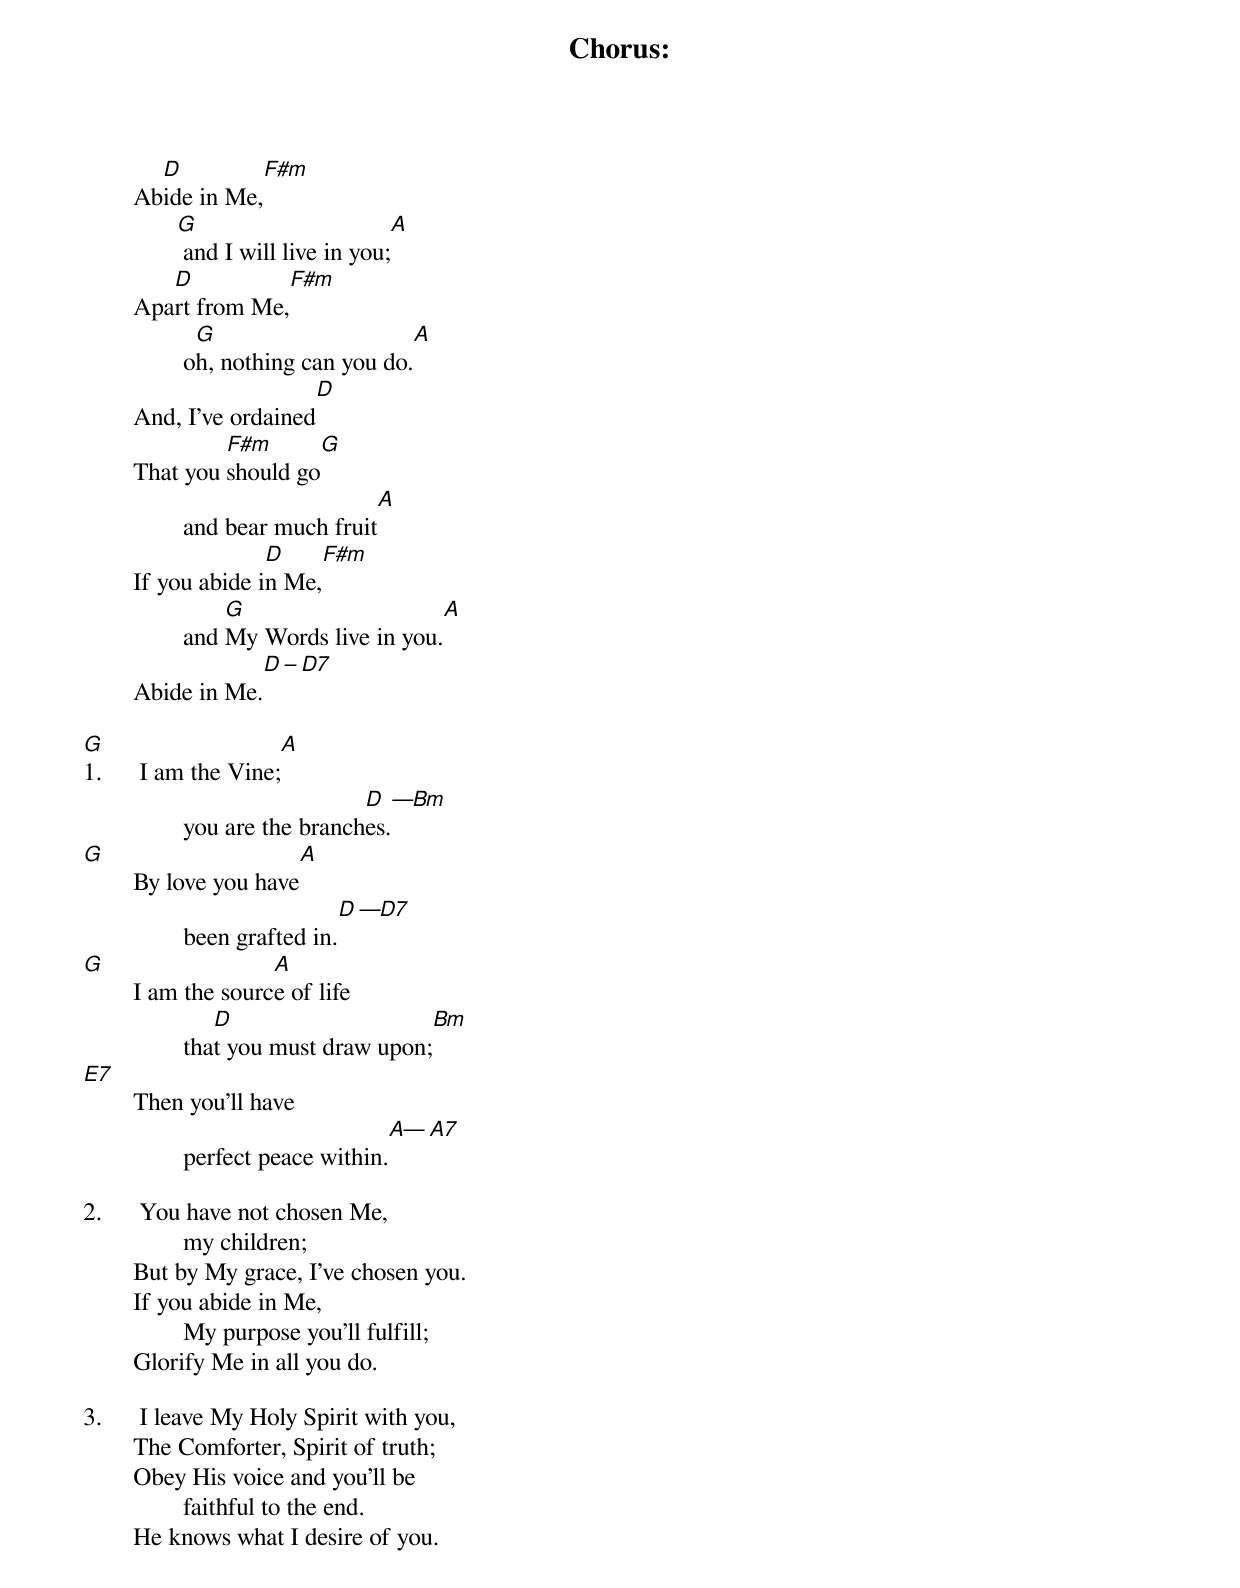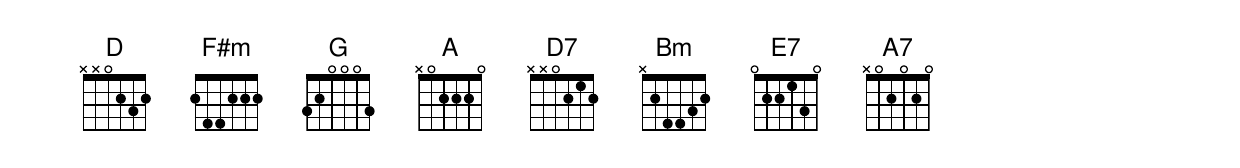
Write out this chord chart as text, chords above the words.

Chorus:
          D          F#m
	Abide in Me,
               G                         A
		and I will live in you;
           D                 F#m
	Apart from Me,
                 G                              A
		oh, nothing can you do.
                                D
	And, I’ve ordained
                 F#m               G
	That you should go
                                        A
		and bear much fruit
                      D          F#m
	If you abide in Me,
                    G                               A
		and My Words live in you.
                           D – D7
	Abide in Me.

G                     A
1.	I am the Vine;
                                  D         —Bm
		you are the branches.
G                              A
	By love you have
                                 D —D7
		been grafted in.
G                     A
	I am the source of life
                   D                              Bm
		that you must draw upon;
E7
	Then you’ll have
                                           A— A7
		perfect peace within.

2.	You have not chosen Me,
		my children;
	But by My grace, I’ve chosen you.
	If you abide in Me,
		My purpose you’ll fulfill;
	Glorify Me in all you do.

3.	I leave My Holy Spirit with you,
	The Comforter, Spirit of truth;
	Obey His voice and you’ll be
		faithful to the end.
	He knows what I desire of you.
